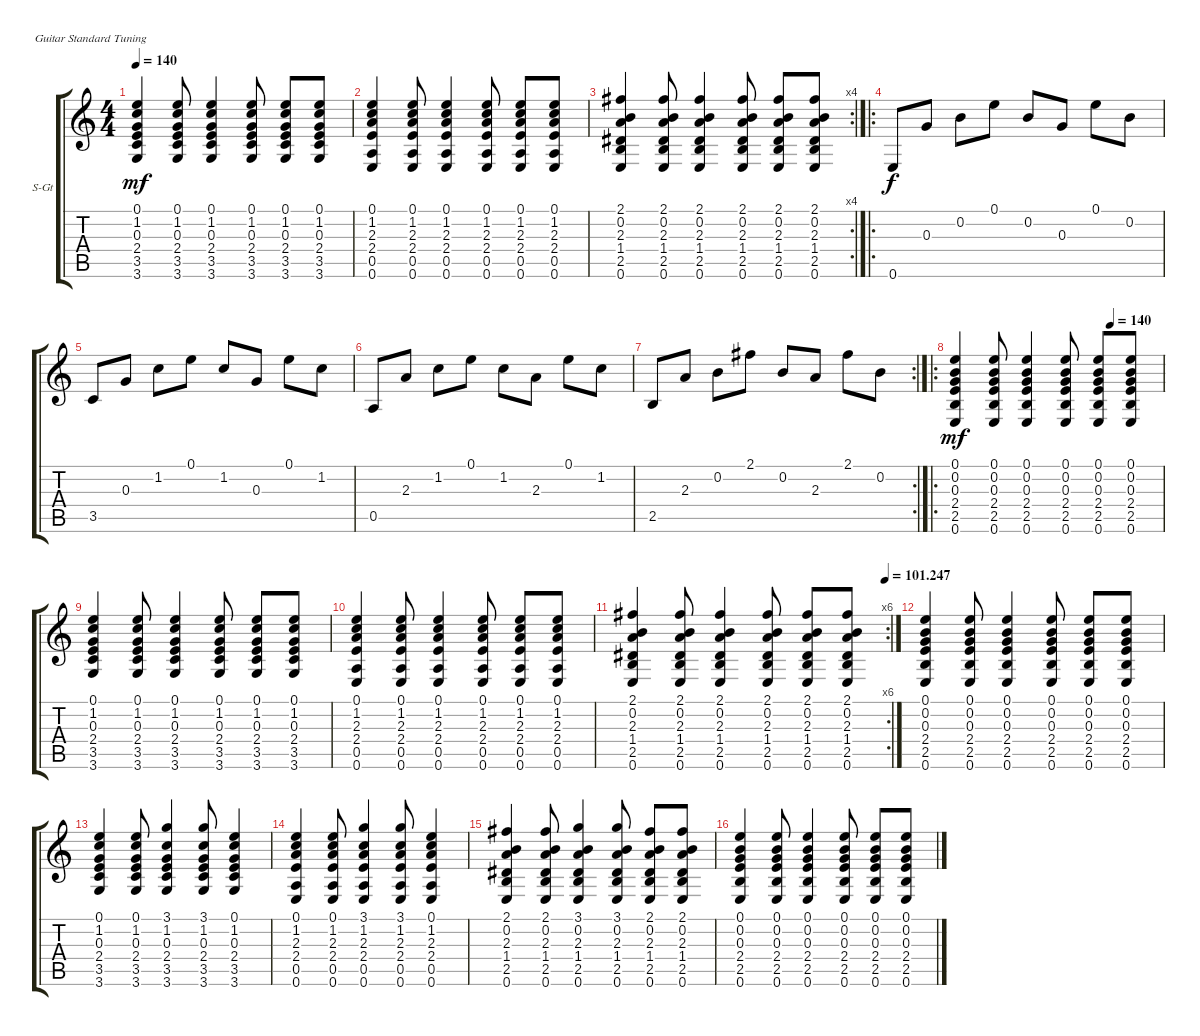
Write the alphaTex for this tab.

\bracketExtendMode groupsimilarinstruments
\firstSystemTrackNameOrientation horizontal
\otherSystemsTrackNameOrientation horizontal
\track ("Ãèòàðà" "S-Gt") {instrument acousticguitarsteel}
\staff {score tabs}
\tuning (E4 B3 G3 D3 A2 E2)
\ts (4 4)
\tempo 140
\clef g2
\ks c
(0.1 1.2 0.3 2.4 3.5 3.6).4{dy mf} (0.1 1.2 0.3 2.4 3.5 3.6).8 (0.1 1.2 0.3 2.4 3.5 3.6).4 (0.1 1.2 0.3 2.4 3.5 3.6).8 (0.1 1.2 0.3 2.4 3.5 3.6).8 (0.1 1.2 0.3 2.4 3.5 3.6).8 |
(0.1 1.2 2.3 2.4 0.5 0.6).4 (0.1 1.2 2.3 2.4 0.5 0.6).8 (0.1 1.2 2.3 2.4 0.5 0.6).4 (0.1 1.2 2.3 2.4 0.5 0.6).8 (0.1 1.2 2.3 2.4 0.5 0.6).8 (0.1 1.2 2.3 2.4 0.5 0.6).8 |
\rc 4
(2.1 0.2 2.3 1.4 2.5 0.6).4 (2.1 0.2 2.3 1.4 2.5 0.6).8 (2.1 0.2 2.3 1.4 2.5 0.6).4 (2.1 0.2 2.3 1.4 2.5 0.6).8 (2.1 0.2 2.3 1.4 2.5 0.6).8 (2.1 0.2 2.3 1.4 2.5 0.6).8 |
\ro
0.6.8{dy f} 0.3.8 0.2.8 0.1.8 0.2.8 0.3.8 0.1.8 0.2.8 |
3.5.8 0.3.8 1.2.8 0.1.8 1.2.8 0.3.8 0.1.8 1.2.8 |
0.5.8 2.3.8 1.2.8 0.1.8 1.2.8 2.3.8 0.1.8 1.2.8 |
\rc 2
2.5.8 2.3.8 0.2.8 2.1.8 0.2.8 2.3.8 2.1.8 0.2.8 |
\ro
\tempo (140 0.75)
(0.1 0.2 0.3 2.4 2.5 0.6).4{dy mf} (0.1 0.2 0.3 2.4 2.5 0.6).8 (0.1 0.2 0.3 2.4 2.5 0.6).4 (0.1 0.2 0.3 2.4 2.5 0.6).8 (0.1 0.2 0.3 2.4 2.5 0.6).8 (0.1 0.2 0.3 2.4 2.5 0.6).8 |
(0.1 1.2 0.3 2.4 3.5 3.6).4 (0.1 1.2 0.3 2.4 3.5 3.6).8 (0.1 1.2 0.3 2.4 3.5 3.6).4 (0.1 1.2 0.3 2.4 3.5 3.6).8 (0.1 1.2 0.3 2.4 3.5 3.6).8 (0.1 1.2 0.3 2.4 3.5 3.6).8 |
(0.1 1.2 2.3 2.4 0.5 0.6).4 (0.1 1.2 2.3 2.4 0.5 0.6).8 (0.1 1.2 2.3 2.4 0.5 0.6).4 (0.1 1.2 2.3 2.4 0.5 0.6).8 (0.1 1.2 2.3 2.4 0.5 0.6).8 (0.1 1.2 2.3 2.4 0.5 0.6).8 |
\rc 6
\tempo (101.247 1)
(2.1 0.2 2.3 1.4 2.5 0.6).4 (2.1 0.2 2.3 1.4 2.5 0.6).8 (2.1 0.2 2.3 1.4 2.5 0.6).4 (2.1 0.2 2.3 1.4 2.5 0.6).8 (2.1 0.2 2.3 1.4 2.5 0.6).8 (2.1 0.2 2.3 1.4 2.5 0.6).8 |
(0.1 0.2 0.3 2.4 2.5 0.6).4 (0.1 0.2 0.3 2.4 2.5 0.6).8 (0.1 0.2 0.3 2.4 2.5 0.6).4 (0.1 0.2 0.3 2.4 2.5 0.6).8 (0.1 0.2 0.3 2.4 2.5 0.6).8 (0.1 0.2 0.3 2.4 2.5 0.6).8 |
(0.1 1.2 0.3 2.4 3.5 3.6).4 (0.1 1.2 0.3 2.4 3.5 3.6).8 (3.1 1.2 0.3 2.4 3.5 3.6).4 (3.1 1.2 0.3 2.4 3.5 3.6).8 (0.1 1.2 0.3 2.4 3.5 3.6).4 |
(0.1 1.2 2.3 2.4 0.5 0.6).4 (0.1 1.2 2.3 2.4 0.5 0.6).8 (3.1 1.2 2.3 2.4 0.5 0.6).4 (3.1 1.2 2.3 2.4 0.5 0.6).8 (0.1 1.2 2.3 2.4 0.5 0.6).4 |
(2.1 0.2 2.3 1.4 2.5 0.6).4 (2.1 0.2 2.3 1.4 2.5 0.6).8 (3.1 0.2 2.3 1.4 2.5 0.6).4 (3.1 0.2 2.3 1.4 2.5 0.6).8 (2.1 0.2 2.3 1.4 2.5 0.6).8 (2.1 0.2 2.3 1.4 2.5 0.6).8 |
(0.1 0.2 0.3 2.4 2.5 0.6).4 (0.1 0.2 0.3 2.4 2.5 0.6).8 (0.1 0.2 0.3 2.4 2.5 0.6).4 (0.1 0.2 0.3 2.4 2.5 0.6).8 (0.1 0.2 0.3 2.4 2.5 0.6).8 (0.1 0.2 0.3 2.4 2.5 0.6).8
